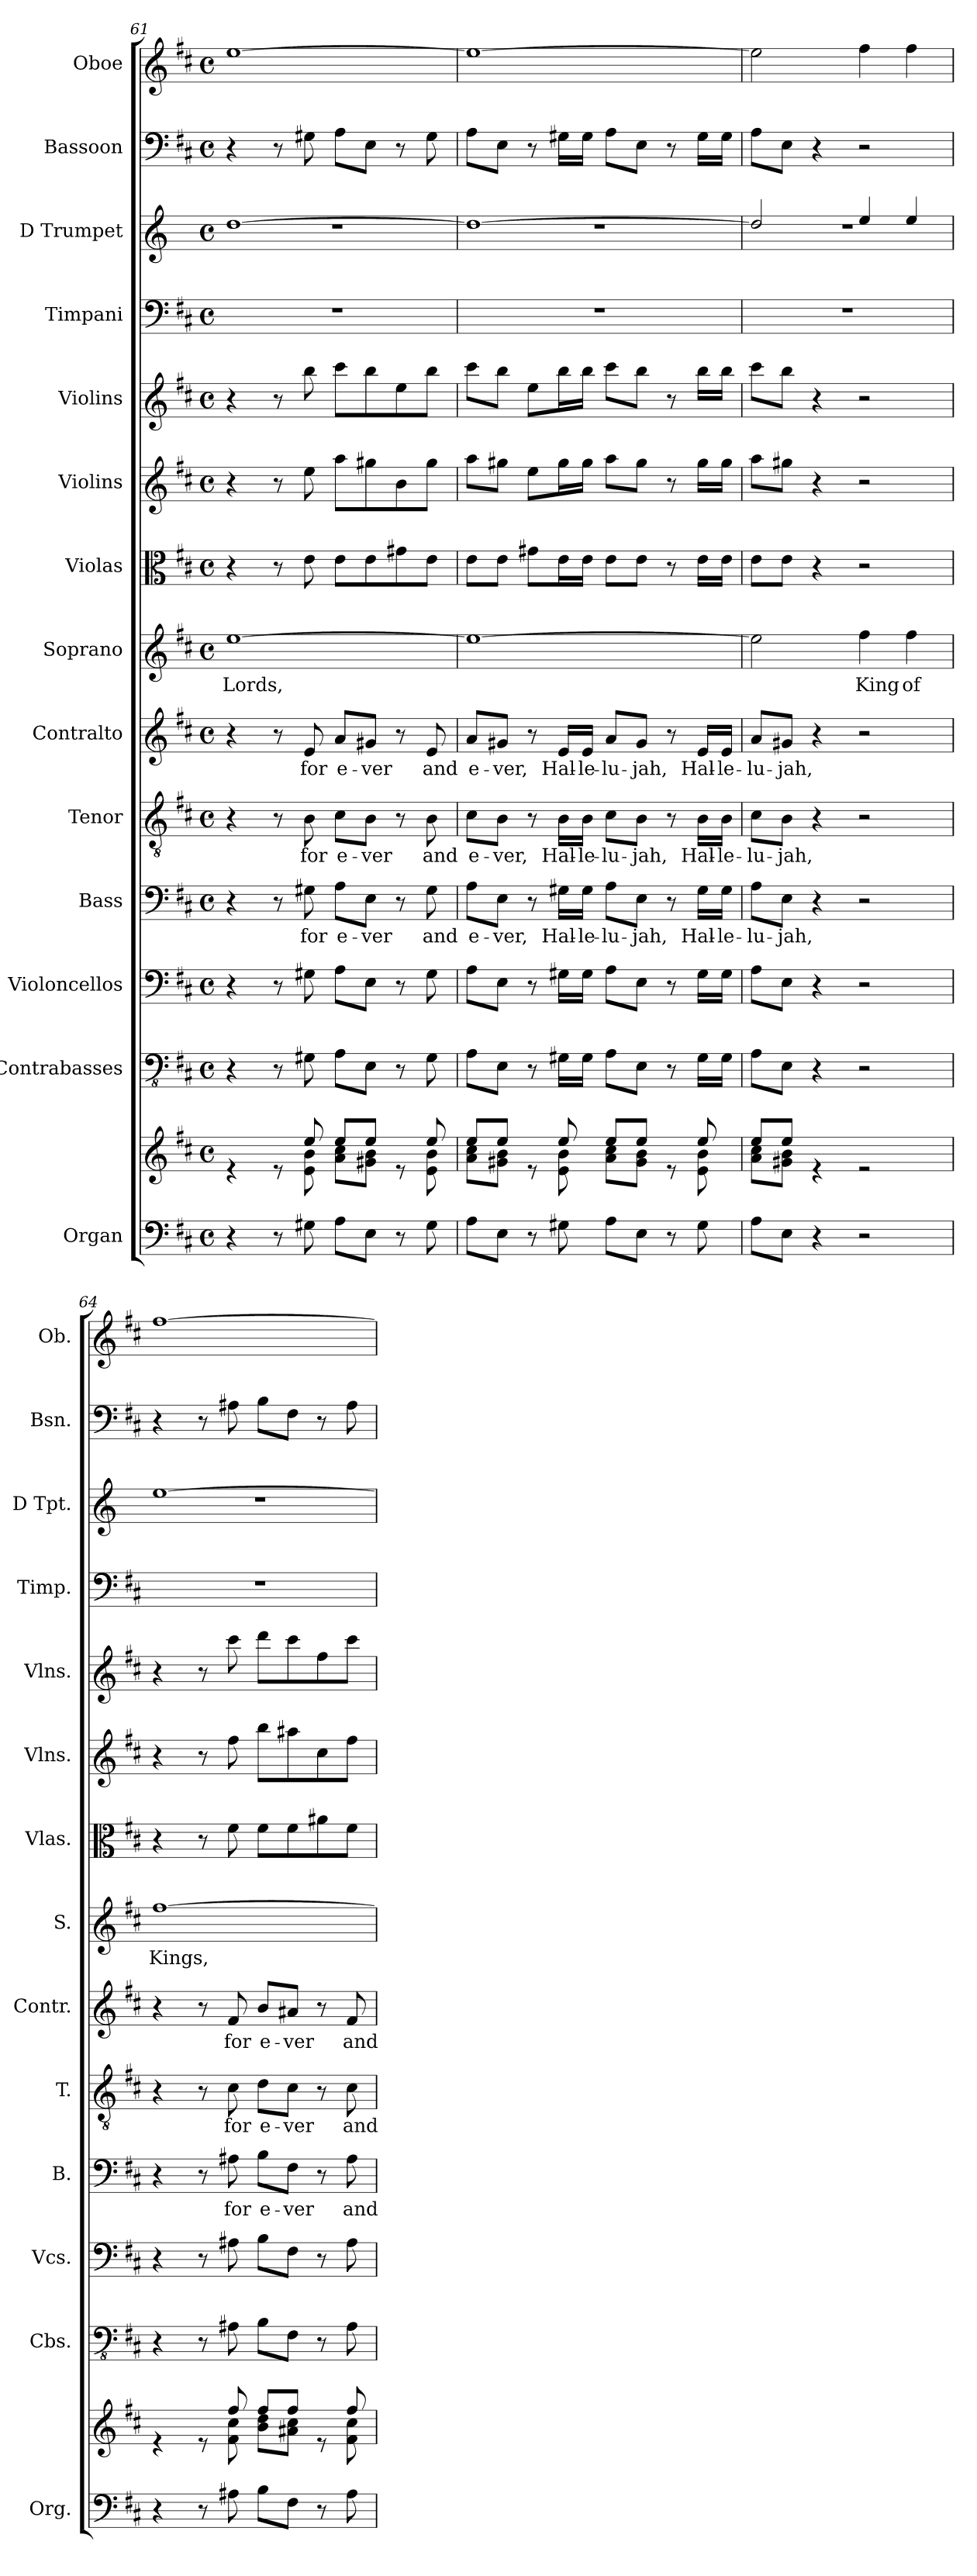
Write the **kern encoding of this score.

**kern	**kern	**kern	**kern	**kern	**text	**kern	**text	**kern	**text	**kern	**text	**kern	**kern	**kern	**kern	**kern	**kern	**kern
*part14	*part14	*part13	*part12	*part11	*part11	*part10	*part10	*part9	*part9	*part8	*part8	*part7	*part6	*part5	*part4	*part3	*part2	*part1
*staff15	*staff14	*staff13	*staff12	*staff11	*staff11	*staff10	*staff10	*staff9	*staff9	*staff8	*staff8	*staff7	*staff6	*staff5	*staff4	*staff3	*staff2	*staff1
*I"Organ	*	*I"Contrabasses	*I"Violoncellos	*I"Bass	*	*I"Tenor	*	*I"Contralto	*	*I"Soprano	*	*I"Violas	*I"Violins	*I"Violins	*I"Timpani	*I"D Trumpet	*I"Bassoon	*I"Oboe
*I'Org.	*	*I'Cbs.	*I'Vcs.	*I'B.	*	*I'T.	*	*I'Contr.	*	*I'S.	*	*I'Vlas.	*I'Vlns.	*I'Vlns.	*I'Timp.	*I'D Tpt.	*I'Bsn.	*I'Ob.
*clefF4	*clefG2	*clefFv4	*clefF4	*clefF4	*	*clefGv2	*	*clefG2	*	*clefG2	*	*clefC3	*clefG2	*clefG2	*clefF4	*clefG2	*clefF4	*clefG2
*	*	*	*	*	*	*	*	*	*	*	*	*	*	*	*	*ITrd-1c-2	*	*
*k[f#c#]	*k[f#c#]	*k[f#c#]	*k[f#c#]	*k[f#c#]	*	*k[f#c#]	*	*k[f#c#]	*	*k[f#c#]	*	*k[f#c#]	*k[f#c#]	*k[f#c#]	*k[f#c#]	*k[f#c#]	*k[f#c#]	*k[f#c#]
*M4/4	*M4/4	*M4/4	*M4/4	*M4/4	*	*M4/4	*	*M4/4	*	*M4/4	*	*M4/4	*M4/4	*M4/4	*M4/4	*M4/4	*M4/4	*M4/4
*met(c)	*met(c)	*met(c)	*met(c)	*met(c)	*	*met(c)	*	*met(c)	*	*met(c)	*	*met(c)	*met(c)	*met(c)	*met(c)	*met(c)	*met(c)	*met(c)
=61	=61	=61	=61	=61	=61	=61	=61	=61	=61	=61	=61	=61	=61	=61	=61	=61	=61	=61
*	*^	*	*	*	*	*	*	*	*	*	*	*	*	*	*	*^	*	*
4r	4re	4.ryy	4r	4r	4r	.	4r	.	4r	.	[1ee	Lords,	4r	4r	4r	1r	[1ee	1rdd	4r	[1ee
8r	8re	.	8r	8r	8r	.	8r	.	8r	.	.	.	8r	8r	8r	.	.	.	8r	.
8G#X\	8ee/	8e\ 8b\	8GG#X\	8G#X\	8G#X\	for	8B\	for	8e/	for	.	.	8e\	8ee\	8bb\	.	.	.	8G#X\	.
8A\L	8ee/L	8a\ 8cc#\L	8AA\L	8A\L	8A\L	e-	8c#\L	e-	8a/L	e-	.	.	8e\L	8aa\L	8ccc#\L	.	.	.	8A\L	.
8E\J	8ee/J	8g#X\ 8b\J	8EE\J	8E\J	8E\J	-ver	8B\J	-ver	8g#X/J	-ver	.	.	8e\	8gg#X\	8bb\	.	.	.	8E\J	.
8r	8re	8ryy	8r	8r	8r	.	8r	.	8r	.	.	.	8g#X\	8b\	8ee\	.	.	.	8r	.
8G#\	8ee/	8e\ 8b\	8GG#\	8G#\	8G#\	and	8B\	and	8e/	and	.	.	8e\J	8gg#\J	8bb\J	.	.	.	8G#\	.
!!LO:PB:g=z
=62	=62	=62	=62	=62	=62	=62	=62	=62	=62	=62	=62	=62	=62	=62	=62	=62	=62	=62	=62	=62
8A\L	8ee/L	8a\ 8cc#\L	8AA\L	8A\L	8A\L	e-	8c#\L	e-	8a/L	e-	1ee_	.	8e\L	8aa\L	8ccc#\L	1r	1ee_	1rdd	8A\L	1ee_
8E\J	8ee/J	8g#X\ 8b\J	8EE\J	8E\J	8E\J	-ver,	8B\J	-ver,	8g#X/J	-ver,	.	.	8e\J	8gg#X\J	8bb\J	.	.	.	8E\J	.
8r	8re	8ryy	8r	8r	8r	.	8r	.	8r	.	.	.	8g#X\L	8ee\L	8ee\L	.	.	.	8r	.
8G#X\	8ee/	8e\ 8b\	16GG#X\LL	16G#X\LL	16G#X\LL	Hal-	16B\LL	Hal-	16e/LL	Hal-	.	.	16e\L	16gg#\L	16bb\L	.	.	.	16G#X\LL	.
.	.	.	16GG#\JJ	16G#\JJ	16G#\JJ	-le-	16B\JJ	-le-	16e/JJ	-le-	.	.	16e\JJ	16gg#\JJ	16bb\JJ	.	.	.	16G#\JJ	.
8A\L	8ee/L	8a\ 8cc#\L	8AA\L	8A\L	8A\L	-lu-	8c#\L	-lu-	8a/L	-lu-	.	.	8e\L	8aa\L	8ccc#\L	.	.	.	8A\L	.
8E\J	8ee/J	8g#\ 8b\J	8EE\J	8E\J	8E\J	-jah,	8B\J	-jah,	8g#/J	-jah,	.	.	8e\J	8gg#\J	8bb\J	.	.	.	8E\J	.
8r	8re	8ryy	8r	8r	8r	.	8r	.	8r	.	.	.	8r	8r	8r	.	.	.	8r	.
8G#\	8ee/	8e\ 8b\	16GG#\LL	16G#\LL	16G#\LL	Hal-	16B\LL	Hal-	16e/LL	Hal-	.	.	16e\LL	16gg#\LL	16bb\LL	.	.	.	16G#\LL	.
.	.	.	16GG#\JJ	16G#\JJ	16G#\JJ	-le-	16B\JJ	-le-	16e/JJ	-le-	.	.	16e\JJ	16gg#\JJ	16bb\JJ	.	.	.	16G#\JJ	.
=63	=63	=63	=63	=63	=63	=63	=63	=63	=63	=63	=63	=63	=63	=63	=63	=63	=63	=63	=63	=63
8A\L	8ee/L	8a\ 8cc#\L	8AA\L	8A\L	8A\L	-lu-	8c#\L	-lu-	8a/L	-lu-	2ee\]	.	8e\L	8aa\L	8ccc#\L	1r	2ee/]	1rdd	8A\L	2ee\]
8E\J	8ee/J	8g#X\ 8b\J	8EE\J	8E\J	8E\J	-jah,	8B\J	-jah,	8g#X/J	-jah,	.	.	8e\J	8gg#X\J	8bb\J	.	.	.	8E\J	.
4r	4re	2.ryy	4r	4r	4r	.	4r	.	4r	.	.	.	4r	4r	4r	.	.	.	4r	.
2r	2re	.	2r	2r	2r	.	2r	.	2r	.	4ff#\	King	2r	2r	2r	.	4ff#/	.	2r	4ff#\
.	.	.	.	.	.	.	.	.	.	.	4ff#\	of	.	.	.	.	4ff#/	.	.	4ff#\
=64	=64	=64	=64	=64	=64	=64	=64	=64	=64	=64	=64	=64	=64	=64	=64	=64	=64	=64	=64	=64
4r	4re	4.ryy	4r	4r	4r	.	4r	.	4r	.	[1ff#	Kings,	4r	4r	4r	1r	[1ff#	1rdd	4r	[1ff#
8r	8re	.	8r	8r	8r	.	8r	.	8r	.	.	.	8r	8r	8r	.	.	.	8r	.
8A#X\	8ff#/	8f#\ 8cc#\	8AA#X\	8A#X\	8A#X\	for	8c#\	for	8f#/	for	.	.	8f#\	8ff#\	8ccc#\	.	.	.	8A#X\	.
8B\L	8ff#/L	8b\ 8dd\L	8BB\L	8B\L	8B\L	e-	8d\L	e-	8b/L	e-	.	.	8f#\L	8bb\L	8ddd\L	.	.	.	8B\L	.
8F#\J	8ff#/J	8a#X\ 8cc#\J	8FF#\J	8F#\J	8F#\J	-ver	8c#\J	-ver	8a#X/J	-ver	.	.	8f#\	8aa#X\	8ccc#\	.	.	.	8F#\J	.
8r	8re	8ryy	8r	8r	8r	.	8r	.	8r	.	.	.	8a#X\	8cc#\	8ff#\	.	.	.	8r	.
8A#\	8ff#/	8f#\ 8cc#\	8AA#\	8A#\	8A#\	and	8c#\	and	8f#/	and	.	.	8f#\J	8ff#\J	8ccc#\J	.	.	.	8A#\	.
*	*v	*v	*	*	*	*	*	*	*	*	*	*	*	*	*	*	*v	*v	*	*
=	=	=	=	=	=	=	=	=	=	=	=	=	=	=	=	=	=	=
*-	*-	*-	*-	*-	*-	*-	*-	*-	*-	*-	*-	*-	*-	*-	*-	*-	*-	*-
